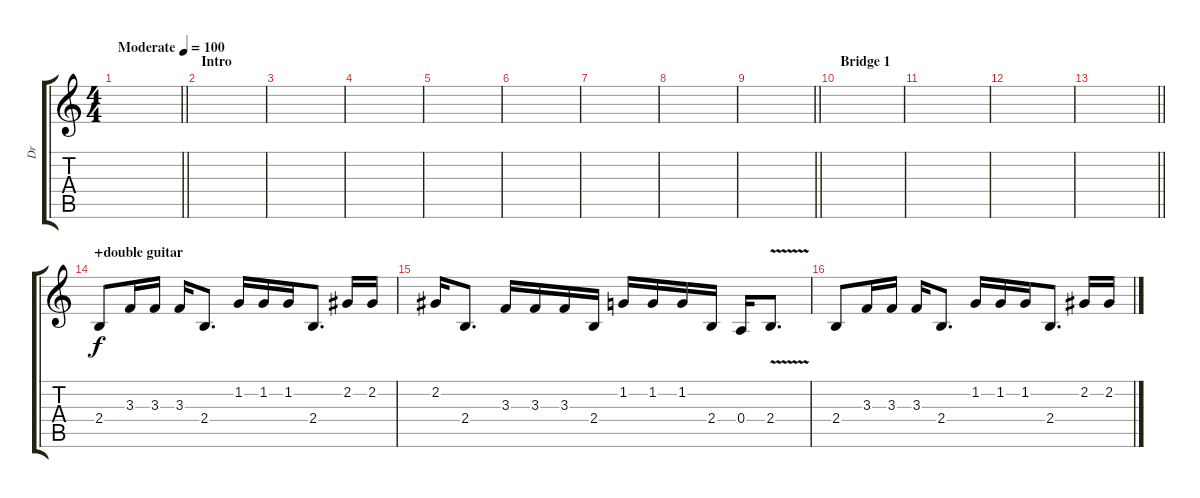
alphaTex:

\track ("Dr" "Dr") {instrument distortionguitar}
\staff {score tabs}
\tuning (B3 Gb3 D3 A2 E2 B1) {hide}
\ts (4 4)
\tempo (100 "Moderate")
\clef g2
\barLineRight lightlight
\ks c
|
\section ("" "Intro")
|
|
|
|
|
|
|
\barLineRight lightlight
|
\section ("" "Bridge 1")
|
|
|
\barLineRight lightlight
|
\section ("" "+double guitar")
2.4.8 3.3.16 3.3.16 3.3.16 2.4.8{d} 1.2.16 1.2.16 1.2.16 2.4.8{d} 2.2.16 2.2.16 |
2.2.16 2.4.8{d} 3.3.16 3.3.16 3.3.16 2.4.16 1.2.16 1.2.16 1.2.16 2.4.16 0.4.16 2.4{v}.8{d} |
2.4.8 3.3.16 3.3.16 3.3.16 2.4.8{d} 1.2.16 1.2.16 1.2.16 2.4.8{d} 2.2.16 2.2.16
